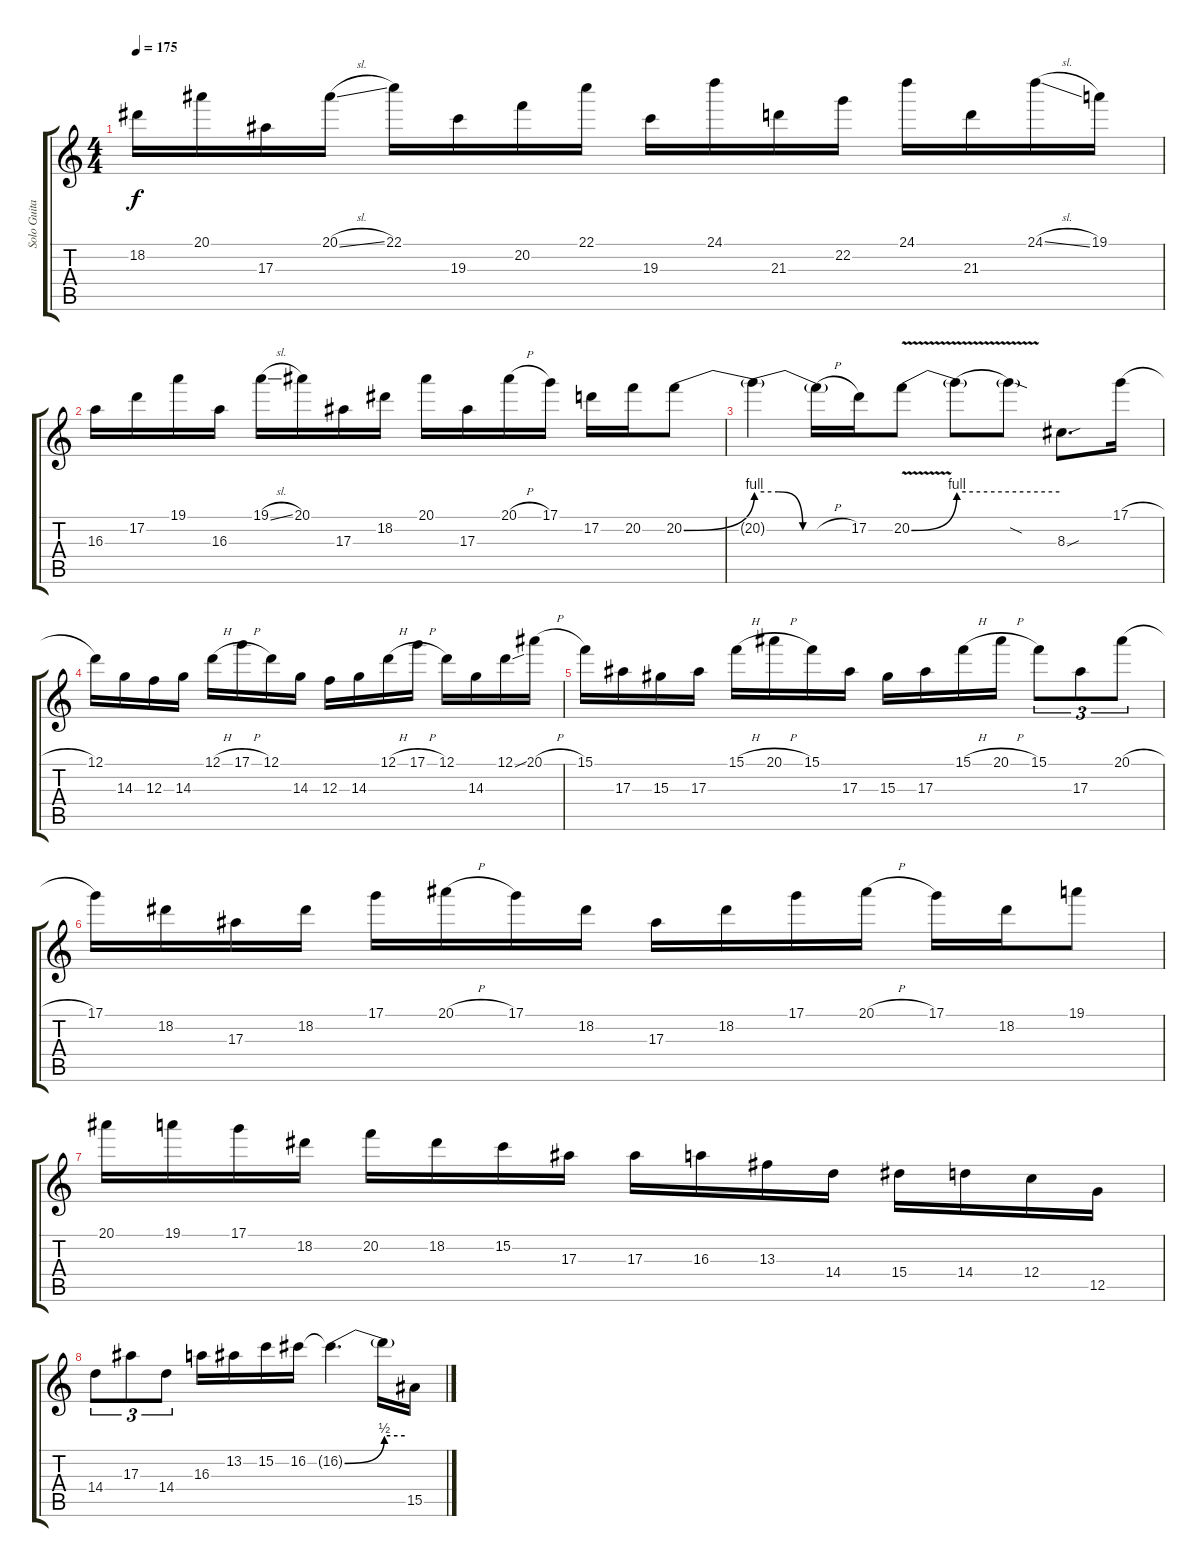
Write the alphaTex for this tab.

\track ("Solo Guitar" "Solo Guita") {instrument distortionguitar}
\staff {score tabs}
\tuning (D4 A3 F3 C3 G2 D2) {hide}
\ts (4 4)
\tempo 175
\clef g2
\ks c
18.2.16{dy f} 20.1.16 17.3.16 20.1{sl}.16 22.1.16 19.3.16 20.2.16 22.1.16 19.3.16 24.1.16 21.3.16 22.2.16 24.1.16 21.3.16 24.1{sl}.16 19.1.16 |
16.3.16 17.2.16 19.1.16 16.3.16 19.1{sl}.16 20.1.16 17.3.16 18.2.16 20.1.16 17.3.16 20.1{h}.16 17.1.16 17.2.16 20.2.16 20.2{be (bend 0 0 60 4)}.8 |
20.2{be (custom 0 4 15 4 30 0 60 0) t}.4 20.2{h t}.16 17.2.16 20.2{be (bend 0 0 60 4) v}.8 20.2{be (hold 0 4 60 4) v t}.8 20.2{sod t}.8 8.3{sou}.8{d} 17.1{h}.16 |
12.1.16 14.3.16 12.3.16 14.3.16 12.1{h}.16 17.1{h}.16 12.1.16 14.3.16 12.3.16 14.3.16 12.1{h}.16 17.1{h}.16 12.1.16 14.3.16 12.1{sou}.16 20.1{h}.16 |
15.1.16 17.3.16 15.3.16 17.3.16 15.1{h}.16 20.1{h}.16 15.1.16 17.3.16 15.3.16 17.3.16 15.1{h}.16 20.1{h}.16 15.1.8{tu (3 2)} 17.3.8{tu (3 2)} 20.1{h}.8{tu (3 2)} |
17.1.16 18.2.16 17.3.16 18.2.16 17.1.16 20.1{h}.16 17.1.16 18.2.16 17.3.16 18.2.16 17.1.16 20.1{h}.16 17.1.16 18.2.16 19.1.8 |
20.1.16 19.1.16 17.1.16 18.2.16 20.2.16 18.2.16 15.2.16 17.3.16 17.3.16 16.3.16 13.3.16 14.4.16 15.4.16 14.4.16 12.4.16 12.5.16 |
14.4.8{tu (3 2)} 17.3.8{tu (3 2)} 14.4.8{tu (3 2)} 16.3.16 13.2.16 15.2.16 16.2.16 16.2{be (bend 0 0 60 2) t}.4{d} 16.2{be (hold 0 2 60 2) t}.16 15.5.16
